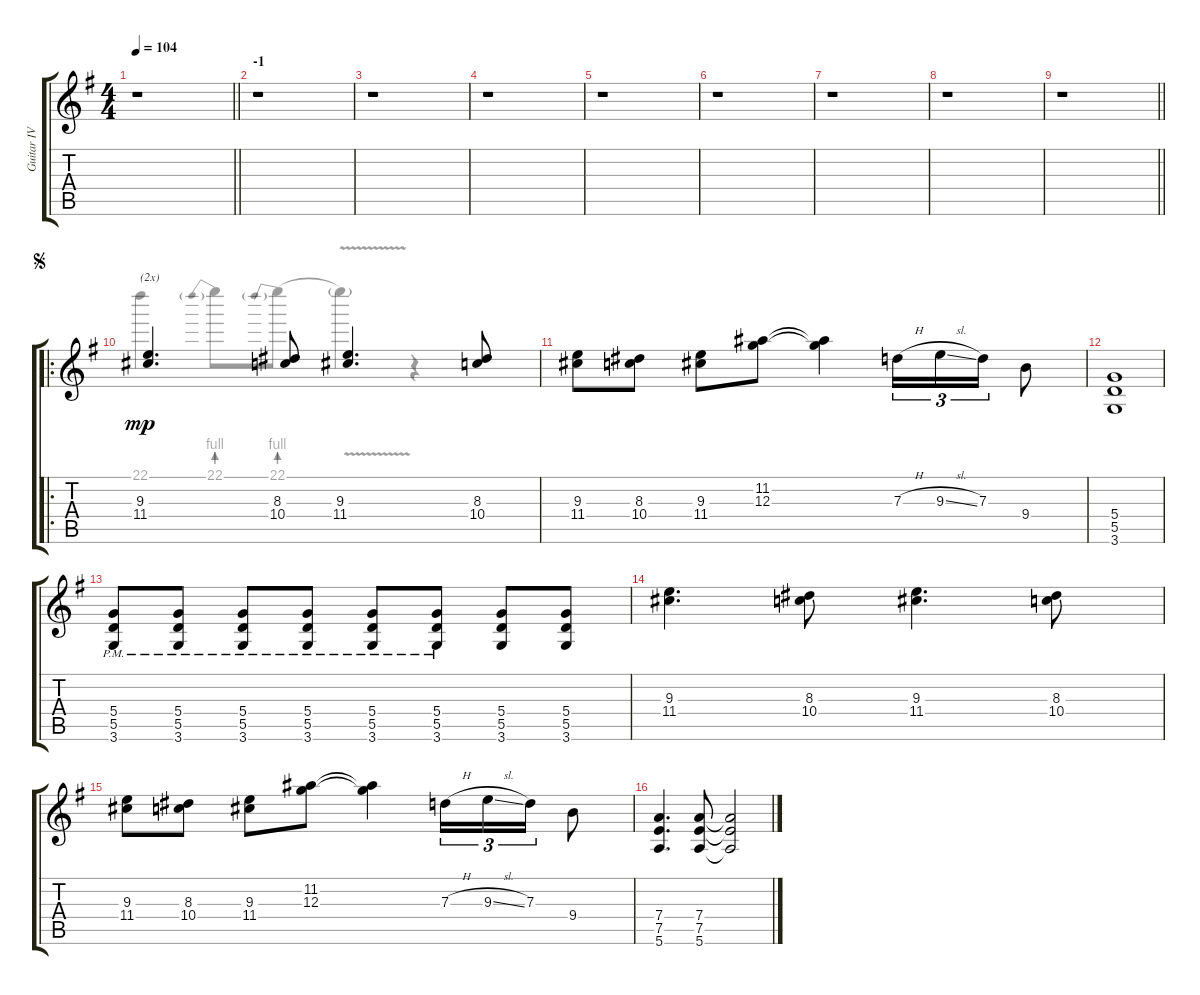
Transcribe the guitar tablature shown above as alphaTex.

\track ("Guitar IV (Solo)" "Guitar IV ") {instrument distortionguitar}
\staff {score tabs}
\tuning (E4 B3 G3 D3 A2 E2) {hide}
\voice
\ts (4 4)
\tempo 104
\clef g2
\barLineRight lightlight
\ks eminor
r.1{dy mp} |
\section ("" "-1")
r.1 |
r.1 |
r.1 |
r.1 |
r.1 |
r.1 |
r.1 |
\barLineRight lightlight
r.1 |
\ro
\section ("" "")
\jump segno
(9.3 11.4).4{d txt "(2x)"} (8.3 10.4).8 (9.3 11.4).4{d} (8.3 10.4).8 |
(9.3 11.4).8 (8.3 10.4).8 (9.3 11.4).8 (11.2 12.3).8 (11.2{t} 12.3{t}).4 7.3{h}.16{tu (3 2)} 9.3{sl}.16{tu (3 2)} 7.3.16{tu (3 2)} 9.4.8 |
(5.4 5.5 3.6).1 |
(5.4{pm} 5.5{pm} 3.6{pm}).8 (5.4{pm} 5.5{pm} 3.6{pm}).8 (5.4{pm} 5.5{pm} 3.6{pm}).8 (5.4{pm} 5.5{pm} 3.6{pm}).8 (5.4{pm} 5.5{pm} 3.6{pm}).8 (5.4{pm} 5.5{pm} 3.6{pm}).8 (5.4 5.5 3.6).8 (5.4 5.5 3.6).8 |
(9.3 11.4).4{d} (8.3 10.4).8 (9.3 11.4).4{d} (8.3 10.4).8 |
(9.3 11.4).8 (8.3 10.4).8 (9.3 11.4).8 (11.2 12.3).8 (11.2{t} 12.3{t}).4 7.3{h}.16{tu (3 2)} 9.3{sl}.16{tu (3 2)} 7.3.16{tu (3 2)} 9.4.8 |
(7.4 7.5 5.6).4{d} (7.4 7.5 5.6).8 (7.4{t} 7.5{t} 5.6{t}).2
\voice
\clef g2
\ottava regular
\simile none
\barLineRight lightlight
\ks eminor
|
|
|
|
|
|
|
|
\barLineRight lightlight
|
22.1.4 22.1{be (prebend 0 4 60 4)}.8 22.1{be (prebend 0 4 60 4)}.8 22.1{v t}.4 r.4 |
|
|
|
|
|
